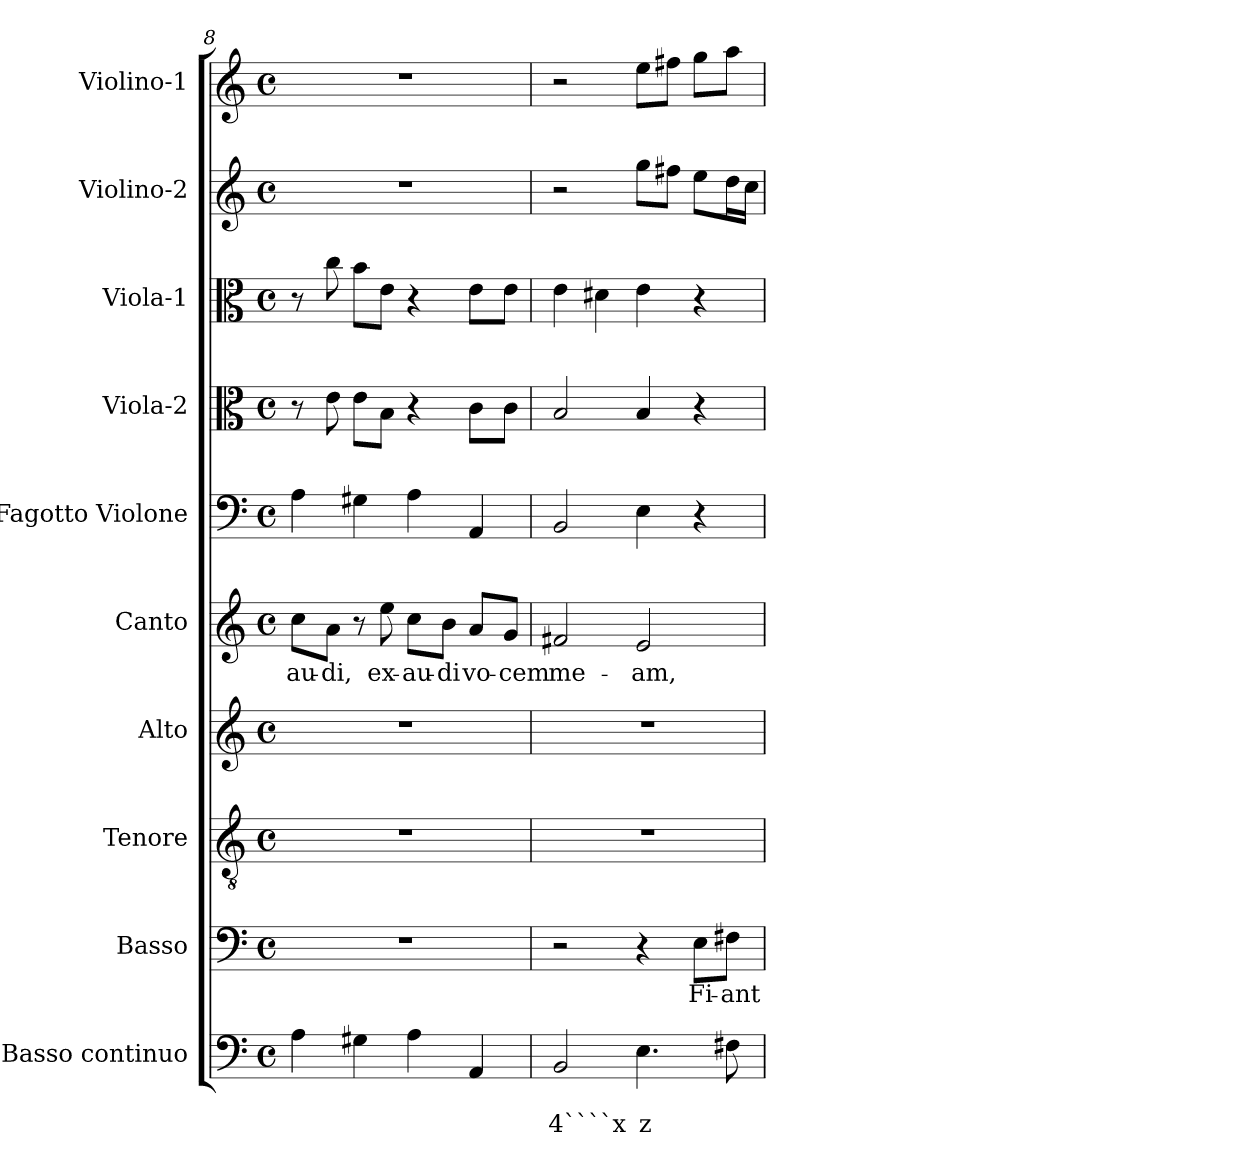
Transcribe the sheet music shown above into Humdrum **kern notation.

**kern	**text	**text	**kern	**text	**kern	**kern	**kern	**text	**kern	**kern	**kern	**kern	**kern
*part10	*part10	*part10	*part9	*part9	*part8	*part7	*part6	*part6	*part5	*part4	*part3	*part2	*part1
*staff10	*staff10	*staff10	*staff9	*staff9	*staff8	*staff7	*staff6	*staff6	*staff5	*staff4	*staff3	*staff2	*staff1
*I"Basso continuo	*	*	*I"Basso	*	*I"Tenore	*I"Alto	*I"Canto	*	*I"Fagotto Violone	*I"Viola-2	*I"Viola-1	*I"Violino-2	*I"Violino-1
*clefF4	*	*	*clefF4	*	*clefGv2	*clefG2	*clefG2	*	*clefF4	*clefC3	*clefC3	*clefG2	*clefG2
*k[]	*	*	*k[]	*	*k[]	*k[]	*k[]	*	*k[]	*k[]	*k[]	*k[]	*k[]
*C:	*	*	*C:	*	*C:	*C:	*C:	*	*C:	*C:	*C:	*C:	*C:
*M4/4	*	*	*M4/4	*	*M4/4	*M4/4	*M4/4	*	*M4/4	*M4/4	*M4/4	*M4/4	*M4/4
*met(c)	*	*	*met(c)	*	*met(c)	*met(c)	*met(c)	*	*met(c)	*met(c)	*met(c)	*met(c)	*met(c)
=8	=8	=8	=8	=8	=8	=8	=8	=8	=8	=8	=8	=8	=8
!	!	!	!	!	!	!	!	!LO:LY:b	!	!	!	!	!
4A\	.	.	1r	.	1r	1r	8cc\L	-au-	4A\	8r	8r	1r	1r
!	!	!	!	!	!	!	!	!LO:LY:b	!	!	!	!	!
.	.	.	.	.	.	.	8a\J	-di,	.	8e\	8cc\	.	.
4G#X\	.	.	.	.	.	.	8r	.	4G#X\	8e\L	8b\L	.	.
!	!	!	!	!	!	!	!	!LO:LY:b	!	!	!	!	!
.	.	.	.	.	.	.	8ee\	ex-	.	8B\J	8e\J	.	.
!	!	!	!	!	!	!	!	!LO:LY:b	!	!	!	!	!
4A\	.	.	.	.	.	.	8cc\L	-au-	4A\	4r	4r	.	.
!	!	!	!	!	!	!	!	!LO:LY:b	!	!	!	!	!
.	.	.	.	.	.	.	8b\J	-di	.	.	.	.	.
!	!	!	!	!	!	!	!	!LO:LY:b	!	!	!	!	!
4AA/	.	.	.	.	.	.	8a/L	vo-	4AA/	8c\L	8e\L	.	.
!	!	!	!	!	!	!	!	!LO:LY:b	!	!	!	!	!
.	.	.	.	.	.	.	8g/J	-cem	.	8c\J	8e\J	.	.
=9	=9	=9	=9	=9	=9	=9	=9	=9	=9	=9	=9	=9	=9
!	!	!LO:LY:b	!	!	!	!	!	!	!	!	!	!	!
!	!	!	!	!	!	!	!	!LO:LY:b	!	!	!	!	!
2BB/	.	4````x	2r	.	1r	1r	2f#X/	me-	2BB/	2B/	4e\	2r	2r
.	.	.	.	.	.	.	.	.	.	.	4d#X\	.	.
!	!	!LO:LY:b	!	!	!	!	!	!	!	!	!	!	!
!	!	!	!	!	!	!	!	!LO:LY:b	!	!	!	!	!
4.E\	.	z	4r	.	.	.	2e/	-am,	4E\	4B/	4e\	8gg\L	8ee\L
.	.	.	.	.	.	.	.	.	.	.	.	8ff#X\J	8ff#X\J
!	!	!	!	!LO:LY:b	!	!	!	!	!	!	!	!	!
.	.	.	8E\L	Fi-	.	.	.	.	4r	4r	4r	8ee\L	8gg\L
!	!	!	!	!LO:LY:b	!	!	!	!	!	!	!	!	!
8F#X\	.	.	8F#X\J	-ant	.	.	.	.	.	.	.	16dd\L	8aa\J
.	.	.	.	.	.	.	.	.	.	.	.	16cc\JJ	.
=	=	=	=	=	=	=	=	=	=	=	=	=	=
*-	*-	*-	*-	*-	*-	*-	*-	*-	*-	*-	*-	*-	*-
